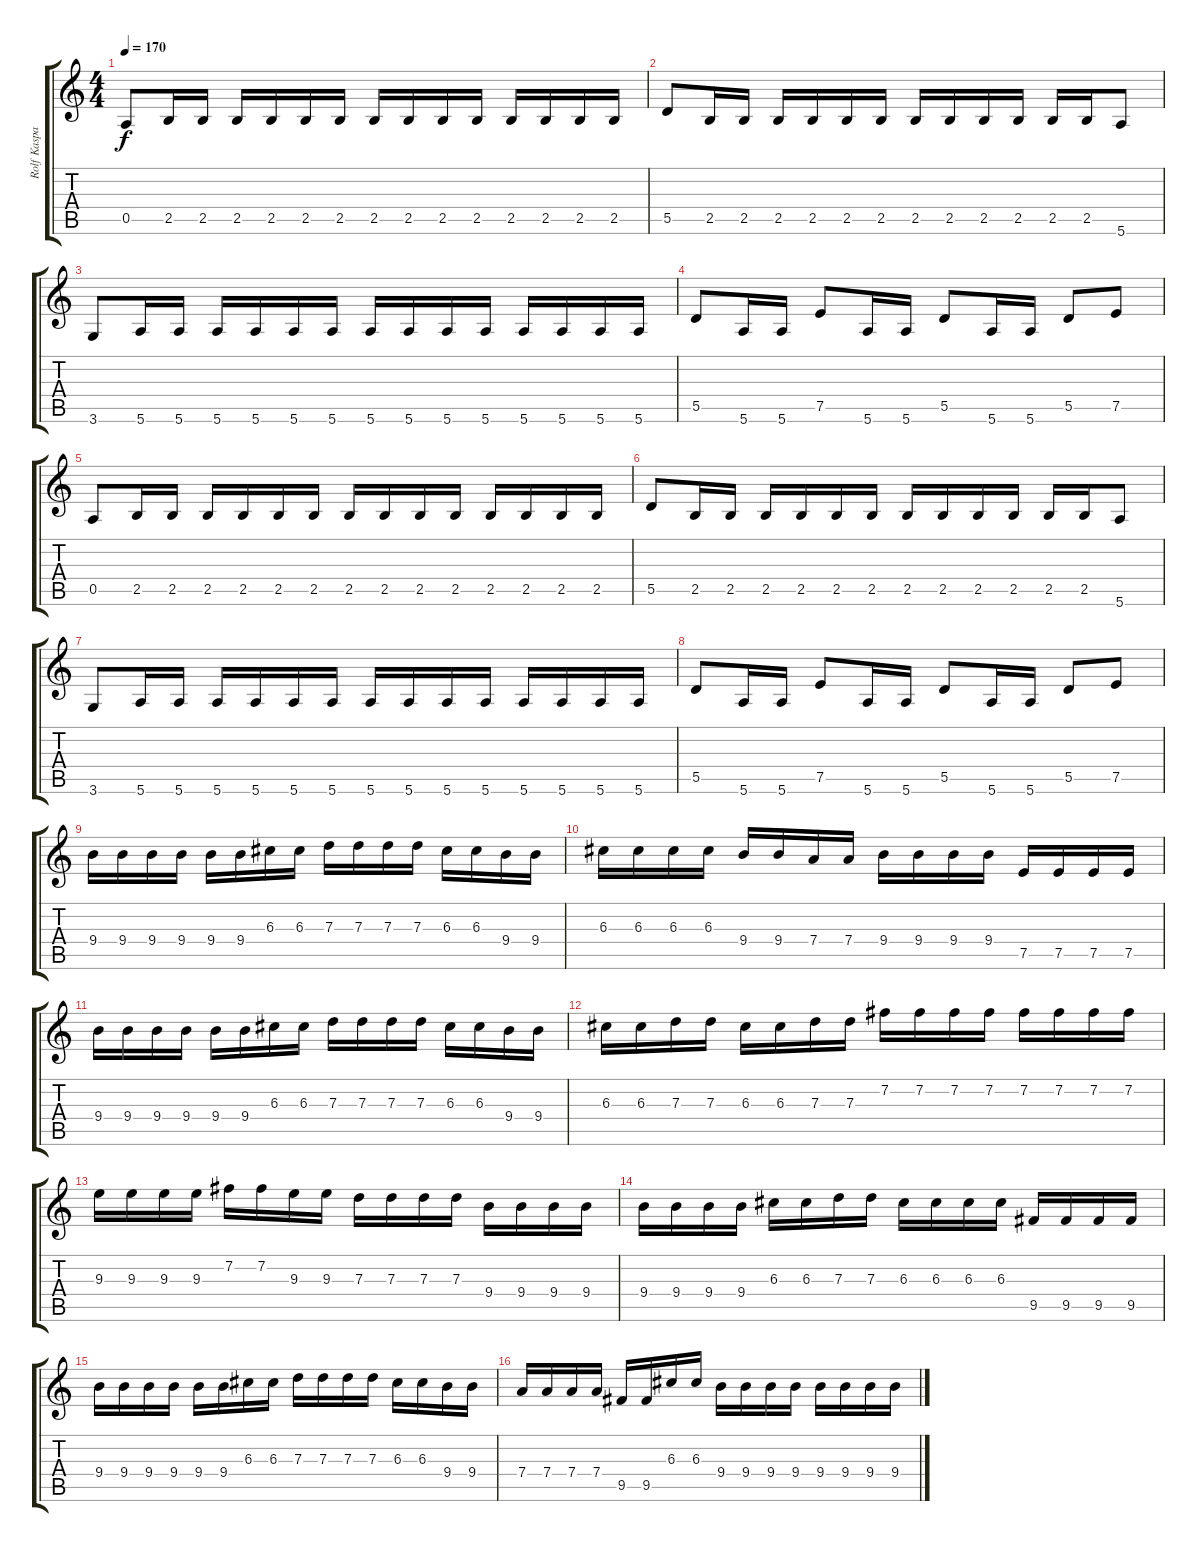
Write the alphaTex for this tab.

\track ("Rolf Kasparek" "Rolf Kaspa") {instrument distortionguitar}
\staff {score tabs}
\tuning (E4 B3 G3 D3 A2 E2) {hide}
\ts (4 4)
\tempo 170
\clef g2
\ks c
0.5.8{dy f} 2.5.16 2.5.16 2.5.16 2.5.16 2.5.16 2.5.16 2.5.16 2.5.16 2.5.16 2.5.16 2.5.16 2.5.16 2.5.16 2.5.16 |
5.5.8 2.5.16 2.5.16 2.5.16 2.5.16 2.5.16 2.5.16 2.5.16 2.5.16 2.5.16 2.5.16 2.5.16 2.5.16 5.6.8 |
3.6.8 5.6.16 5.6.16 5.6.16 5.6.16 5.6.16 5.6.16 5.6.16 5.6.16 5.6.16 5.6.16 5.6.16 5.6.16 5.6.16 5.6.16 |
5.5.8 5.6.16 5.6.16 7.5.8 5.6.16 5.6.16 5.5.8 5.6.16 5.6.16 5.5.8 7.5.8 |
0.5.8 2.5.16 2.5.16 2.5.16 2.5.16 2.5.16 2.5.16 2.5.16 2.5.16 2.5.16 2.5.16 2.5.16 2.5.16 2.5.16 2.5.16 |
5.5.8 2.5.16 2.5.16 2.5.16 2.5.16 2.5.16 2.5.16 2.5.16 2.5.16 2.5.16 2.5.16 2.5.16 2.5.16 5.6.8 |
3.6.8 5.6.16 5.6.16 5.6.16 5.6.16 5.6.16 5.6.16 5.6.16 5.6.16 5.6.16 5.6.16 5.6.16 5.6.16 5.6.16 5.6.16 |
5.5.8 5.6.16 5.6.16 7.5.8 5.6.16 5.6.16 5.5.8 5.6.16 5.6.16 5.5.8 7.5.8 |
9.4.16 9.4.16 9.4.16 9.4.16 9.4.16 9.4.16 6.3.16 6.3.16 7.3.16 7.3.16 7.3.16 7.3.16 6.3.16 6.3.16 9.4.16 9.4.16 |
6.3.16 6.3.16 6.3.16 6.3.16 9.4.16 9.4.16 7.4.16 7.4.16 9.4.16 9.4.16 9.4.16 9.4.16 7.5.16 7.5.16 7.5.16 7.5.16 |
9.4.16 9.4.16 9.4.16 9.4.16 9.4.16 9.4.16 6.3.16 6.3.16 7.3.16 7.3.16 7.3.16 7.3.16 6.3.16 6.3.16 9.4.16 9.4.16 |
6.3.16 6.3.16 7.3.16 7.3.16 6.3.16 6.3.16 7.3.16 7.3.16 7.2.16 7.2.16 7.2.16 7.2.16 7.2.16 7.2.16 7.2.16 7.2.16 |
9.3.16 9.3.16 9.3.16 9.3.16 7.2.16 7.2.16 9.3.16 9.3.16 7.3.16 7.3.16 7.3.16 7.3.16 9.4.16 9.4.16 9.4.16 9.4.16 |
9.4.16 9.4.16 9.4.16 9.4.16 6.3.16 6.3.16 7.3.16 7.3.16 6.3.16 6.3.16 6.3.16 6.3.16 9.5.16 9.5.16 9.5.16 9.5.16 |
9.4.16 9.4.16 9.4.16 9.4.16 9.4.16 9.4.16 6.3.16 6.3.16 7.3.16 7.3.16 7.3.16 7.3.16 6.3.16 6.3.16 9.4.16 9.4.16 |
7.4.16 7.4.16 7.4.16 7.4.16 9.5.16 9.5.16 6.3.16 6.3.16 9.4.16 9.4.16 9.4.16 9.4.16 9.4.16 9.4.16 9.4.16 9.4.16
